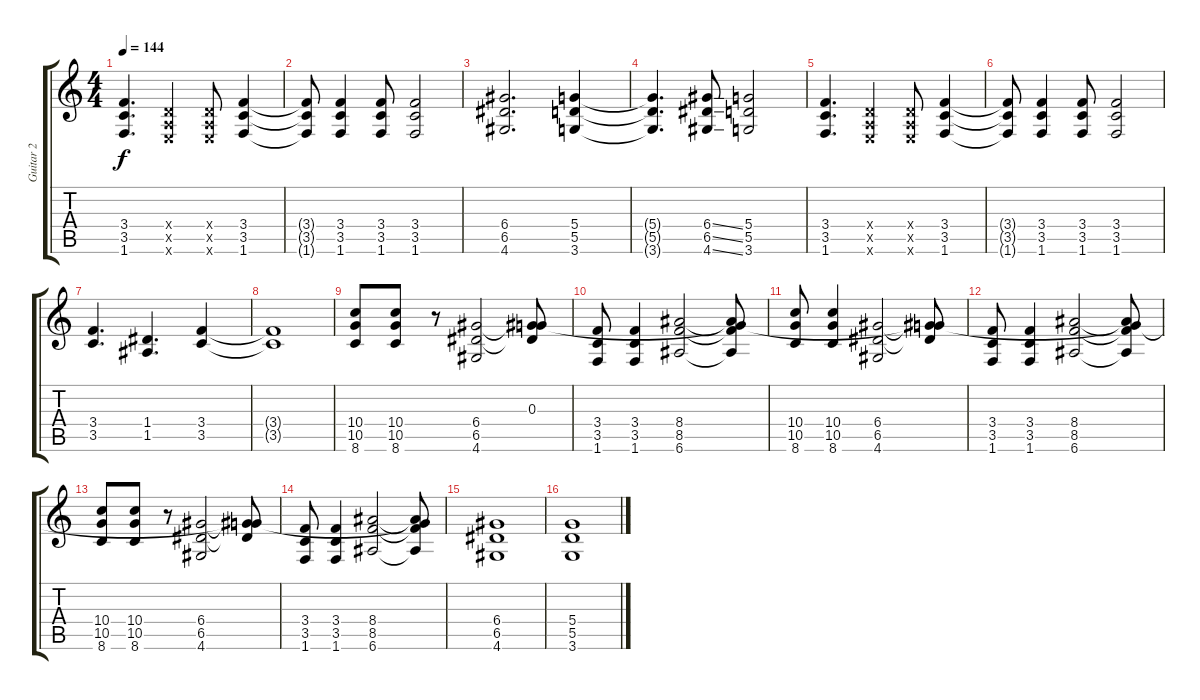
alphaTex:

\track ("Guitar 2" "Guitar 2") {instrument overdrivenguitar}
\staff {score tabs}
\tuning (E4 B3 G3 D3 A2 E2) {hide}
\ts (4 4)
\tempo 144
\clef g2
\ks c
(3.4 3.5 1.6).4{d dy f} (0.4{x} 0.5{x} 0.6{x}).4 (0.4{x} 0.5{x} 0.6{x}).8 (3.4 3.5 1.6).4 |
(3.4{t} 3.5{t} 1.6{t}).8 (3.4 3.5 1.6).4 (3.4 3.5 1.6).8 (3.4 3.5 1.6).2 |
(6.4 6.5 4.6).2{d} (5.4 5.5 3.6).4 |
(5.4{t} 5.5{t} 3.6{t}).4{d} (6.4{ss} 6.5{ss} 4.6{ss}).8 (5.4 5.5 3.6).2 |
(3.4 3.5 1.6).4{d} (0.4{x} 0.5{x} 0.6{x}).4 (0.4{x} 0.5{x} 0.6{x}).8 (3.4 3.5 1.6).4 |
(3.4{t} 3.5{t} 1.6{t}).8 (3.4 3.5 1.6).4 (3.4 3.5 1.6).8 (3.4 3.5 1.6).2 |
(3.4 3.5).4{d} (1.4 1.5).4{d} (3.4 3.5).4 |
(3.4{t} 3.5{t}).1 |
(10.4 10.5 8.6).8 (10.4 10.5 8.6).8 r.8 (6.4 6.5 4.6).2 (0.3 6.4{t} 6.5{t}).8 |
(3.4 3.5 1.6).8 (3.4 3.5 1.6).4 (8.4 8.5 6.6).2 (0.3{t} 8.4{t} 8.5{t} 6.6{t}).8 |
(10.4 10.5 8.6).8 (10.4 10.5 8.6).4 (6.4 6.5 4.6).2 (0.3{t} 6.4{t} 6.5{t}).8 |
(3.4 3.5 1.6).8 (3.4 3.5 1.6).4 (8.4 8.5 6.6).2 (0.3{t} 8.4{t} 8.5{t} 6.6{t}).8 |
(10.4 10.5 8.6).8 (10.4 10.5 8.6).8 r.8 (6.4 6.5 4.6).2 (0.3{t} 6.4{t} 6.5{t}).8 |
(3.4 3.5 1.6).8 (3.4 3.5 1.6).4 (8.4 8.5 6.6).2 (0.3{t} 8.4{t} 8.5{t} 6.6{t}).8 |
(6.4 6.5 4.6).1 |
(5.4 5.5 3.6).1
